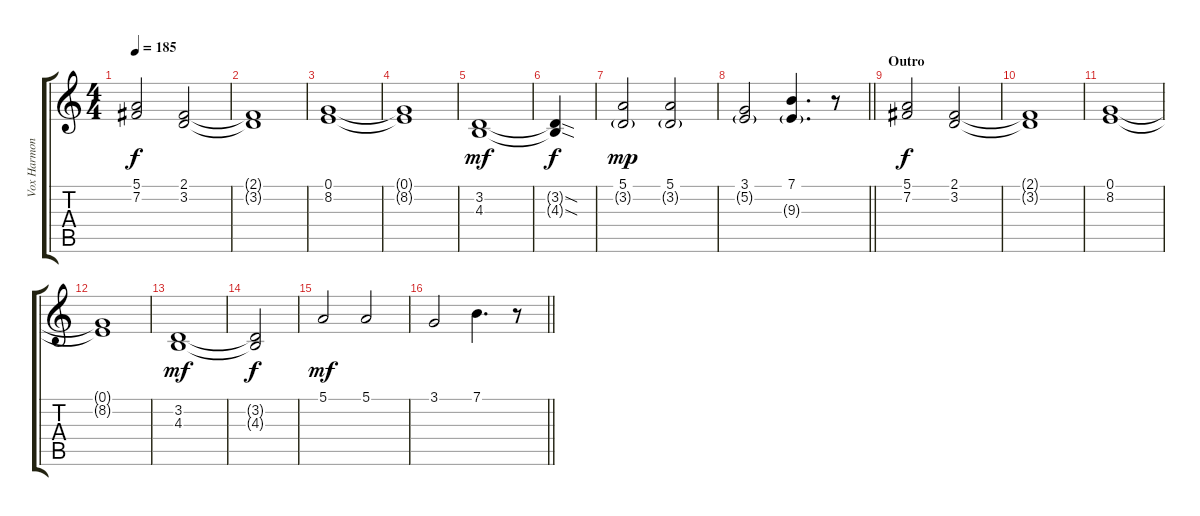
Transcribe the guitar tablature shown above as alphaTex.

\track ("Vox Harmony 1" "Vox Harmon") {instrument altosax}
\staff {score tabs}
\tuning (E4 B3 G3 D3 A2 E2) {hide}
\ts (4 4)
\tempo 185
\clef g2
\ks c
(5.1 7.2).2{dy f} (2.1 3.2).2 |
(2.1{t} 3.2{t}).1 |
(0.1 8.2).1 |
(0.1{t} 8.2{t}).1 |
(3.2 4.3).1{dy mf} |
(3.2{sod t} 4.3{sod t}).4{dy f} |
(5.1 3.2{g}).2{dy mp} (5.1 3.2{g}).2 |
\barLineRight lightlight
(3.1 5.2{g}).2 (7.1 9.3{g}).4{d} r.8 |
\section ("" "Outro")
(5.1 7.2).2{dy f} (2.1 3.2).2 |
(2.1{t} 3.2{t}).1 |
(0.1 8.2).1 |
(0.1{t} 8.2{t}).1 |
(3.2 4.3).1{dy mf} |
(3.2{t} 4.3{t}).2{dy f} |
5.1.2{dy mf} 5.1.2 |
\barLineRight lightlight
3.1.2 7.1.4{d} r.8
